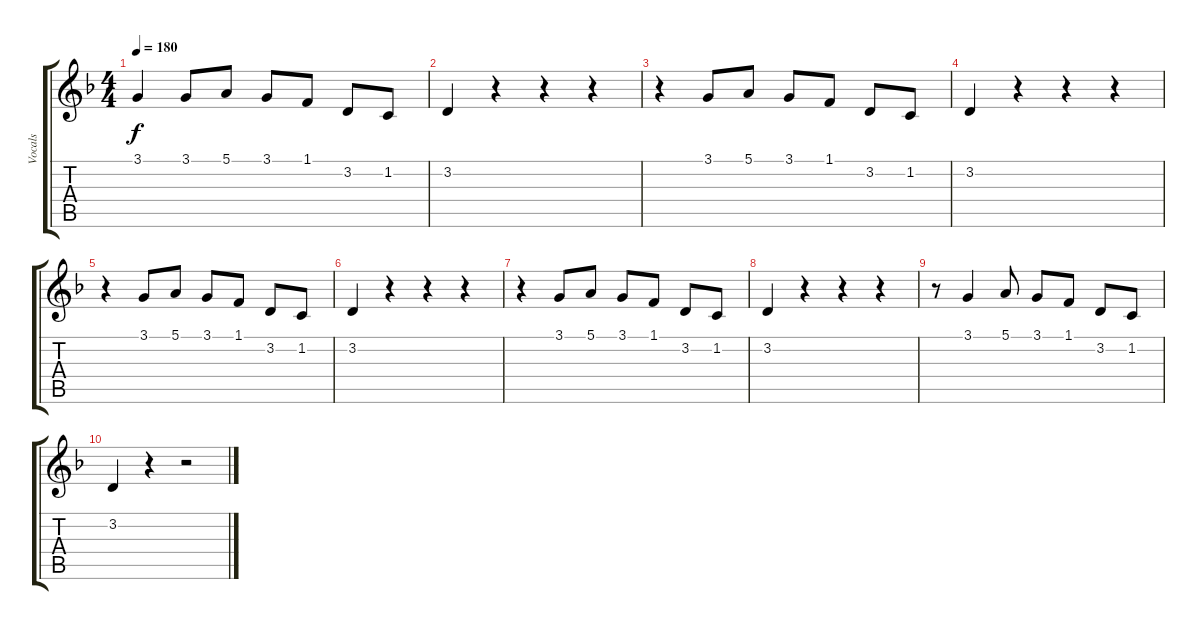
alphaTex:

\track ("Vocals" "Vocals") {instrument trombone}
\staff {score tabs}
\tuning (E4 B3 G3 D3 A2 E2) {hide}
\ts (4 4)
\tempo 180
\clef g2
\ks f
3.1.4{dy f} 3.1.8 5.1.8 3.1.8 1.1.8 3.2.8 1.2.8 |
3.2.4 r.4 r.4 r.4 |
r.4 3.1.8 5.1.8 3.1.8 1.1.8 3.2.8 1.2.8 |
3.2.4 r.4 r.4 r.4 |
r.4 3.1.8 5.1.8 3.1.8 1.1.8 3.2.8 1.2.8 |
3.2.4 r.4 r.4 r.4 |
r.4 3.1.8 5.1.8 3.1.8 1.1.8 3.2.8 1.2.8 |
3.2.4 r.4 r.4 r.4 |
r.8 3.1.4 5.1.8 3.1.8 1.1.8 3.2.8 1.2.8 |
3.2.4 r.4 r.2
